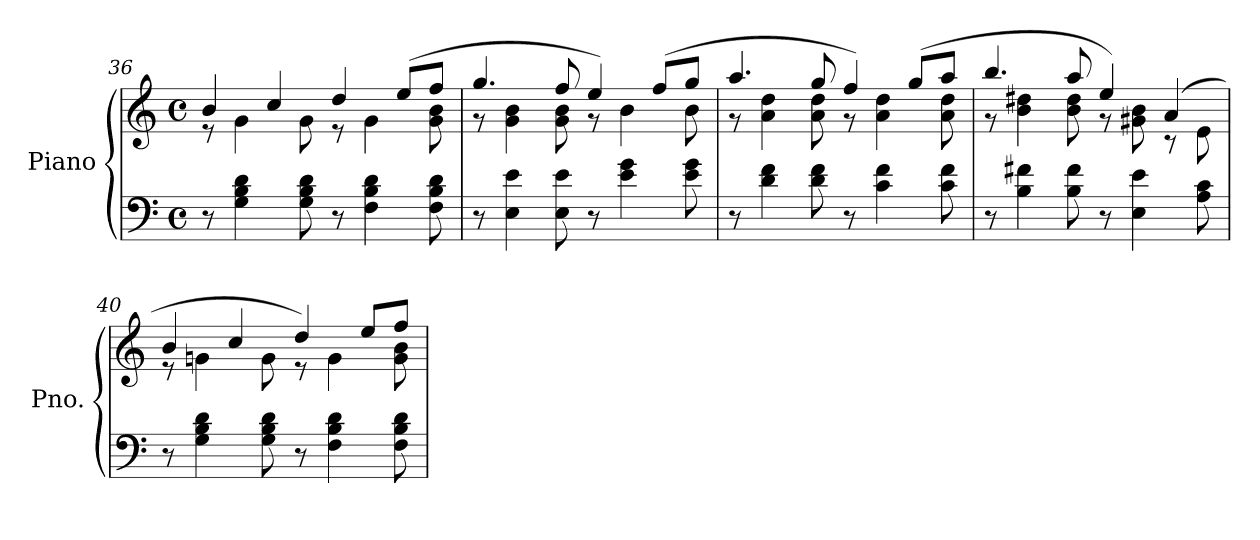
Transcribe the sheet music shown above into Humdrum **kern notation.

**kern	**kern
*part1	*part1
*staff2	*staff1
*I"Piano	*
*I'Pno.	*
*clefF4	*clefG2
*k[]	*k[]
*M4/4	*M4/4
*met(c)	*met(c)
=36	=36
*	*^
8r	4b/	8r
4G\ 4B\ 4d\	.	4g\
.	4cc/	.
8G\ 8B\ 8d\	.	8g\
8r	4dd/	8r
4F\ 4B\ 4d\	.	4g\
.	(>8ee/L	.
8F\ 8B\ 8d\	8ff/J	8g\ 8b\
=37	=37	=37
8r	4.gg/	8r
4E\ 4e\	.	4g\ 4b\
8E\ 8e\	8ff/	8g\ 8b\
8r	4ee/)	8r
4e\ 4g\	.	4b\
.	(>8ff/L	.
8e\ 8g\	8gg/J	8b\
=38	=38	=38
8r	4.aa/	8r
4d\ 4f\	.	4a\ 4dd\
8d\ 8f\	8gg/	8a\ 8dd\
8r	4ff/)	8r
4c\ 4f\	.	4a\ 4dd\
.	(>8gg/L	.
8c\ 8f\	8aa/J	8a\ 8dd\
!!LO:PB:g=z	!!
=39	=39	=39
8r	4.bb/	8r
4B\ 4f#X\	.	4b\ 4dd#X\
8B\ 8f#\	8aa/	8b\ 8dd#\
8r	4ee/)	8r
4E\ 4e\	.	8g#X\ 8b\
.	(>4a/	8r
8A\ 8c\	.	8e\
=40	=40	=40
8r	4b/	8r
4G\ 4B\ 4d\	.	4gn\
.	4cc/	.
8G\ 8B\ 8d\	.	8g\
8r	4dd/)	8r
4F\ 4B\ 4d\	.	4g\
.	8ee/L	.
8F\ 8B\ 8d\	8ff/J	8g\ 8b\
*	*v	*v
=	=
*-	*-
